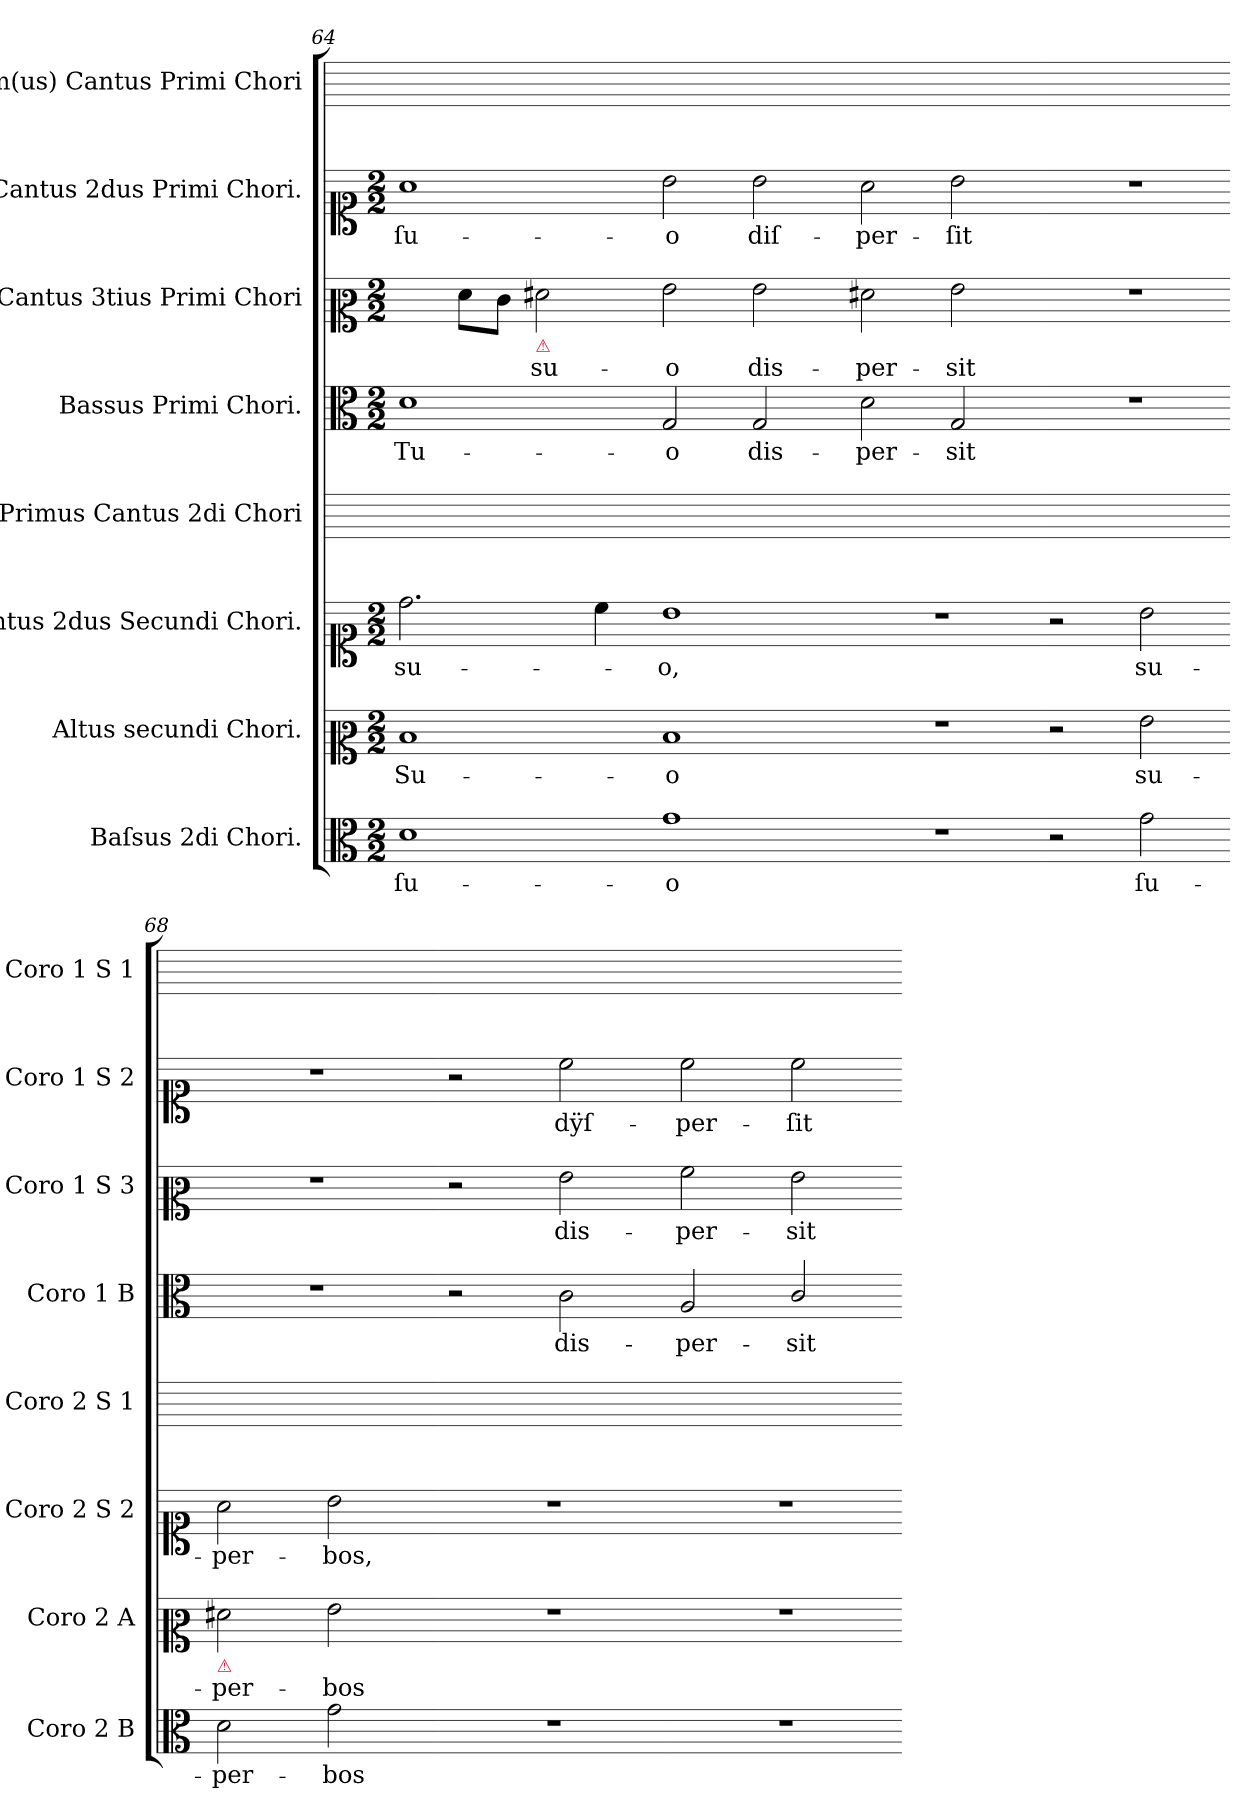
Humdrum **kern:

**kern	**text	**kern	**text	**kern	**text	**kern	**kern	**text	**kern	**text	**kern	**text	**kern
*part8	*part8	*part7	*part7	*part6	*part6	*part5	*part4	*part4	*part3	*part3	*part2	*part2	*part1
*staff8	*staff8	*staff7	*staff7	*staff6	*staff6	*staff5	*staff4	*staff4	*staff3	*staff3	*staff2	*staff2	*staff1
*I"Baſsus 2di Chori.	*	*I"Altus secundi Chori.	*	*I"Cantus 2dus Secundi Chori.	*	*I"Primus Cantus 2di Chori	*I"Bassus Primi Chori.	*	*I"Cantus 3tius Primi Chori	*	*I"Cantus 2dus Primi Chori.	*	*I"1m(us) Cantus Primi Chori
*I'Coro 2 B	*	*I'Coro 2 A	*	*I'Coro 2 S 2	*	*I'Coro 2 S 1	*I'Coro 1 B	*	*I'Coro 1 S 3	*	*I'Coro 1 S 2	*	*I'Coro 1 S 1
*clefC3	*	*clefC2	*	*clefC1	*	*	*clefC3	*	*clefC2	*	*clefC1	*	*
*k[]	*	*k[]	*	*k[]	*	*k[]	*k[]	*	*k[]	*	*k[]	*	*k[]
*C:	*	*C:	*	*C:	*	*C:	*C:	*	*C:	*	*C:	*	*C:
*M2/2	*	*M2/2	*	*M2/2	*	*	*M2/2	*	*M2/2	*	*M2/2	*	*
=64	=64	=64	=64	=64	=64	=64	=64	=64	=64	=64	=64	=64	=64
1d	ſu-	1d	Su-	2.dd\	su-	1ryy	1d	Tu-	4ryy	.	1a	ſu-	1ryy
.	.	.	.	.	.	.	.	.	8f\L	.	.	.	.
.	.	.	.	.	.	.	.	.	8e\J	.	.	.	.
!	!	!	!	!	!	!	!	!	!LO:TX:b:color=crimson:t=⚠	!	!	!	!
.	.	.	.	.	.	.	.	.	2f#X\	su-	.	.	.
.	.	.	.	4cc\	.	.	.	.	.	.	.	.	.
=65-	=65-	=65-	=65-	=65-	=65-	=65-	=65-	=65-	=65-	=65-	=65-	=65-	=65-
1g	o	1d	o	1b	-o,	1ryy	2G/	-o	2g\	-o	2b\	-o	1ryy
.	.	.	.	.	.	.	2G/	dis-	2g\	dis-	2b\	diſ-	.
=66-	=66-	=66-	=66-	=66-	=66-	=66-	=66-	=66-	=66-	=66-	=66-	=66-	=66-
1r	.	1r	.	1r	.	1ryy	2d\	-per-	2f#X\	-per-	2a\	-per-	1ryy
.	.	.	.	.	.	.	2G/	-sit	2g\	-sit	2b\	-ſit	.
=67-	=67-	=67-	=67-	=67-	=67-	=67-	=67-	=67-	=67-	=67-	=67-	=67-	=67-
2r	.	2r	.	2r	.	1ryy	1r	.	1r	.	1r	.	1ryy
2g\	ſu-	2g\	su-	2b\	su-	.	.	.	.	.	.	.	.
=68-	=68-	=68-	=68-	=68-	=68-	=68-	=68-	=68-	=68-	=68-	=68-	=68-	=68-
!	!	!LO:TX:b:color=crimson:t=⚠	!	!	!	!	!	!	!	!	!	!	!
2d\	-per-	2f#X\	-per-	2a\	-per-	1ryy	1r	.	1r	.	1r	.	1ryy
2g\	-bos	2g\	-bos	2b\	-bos,	.	.	.	.	.	.	.	.
=69-	=69-	=69-	=69-	=69-	=69-	=69-	=69-	=69-	=69-	=69-	=69-	=69-	=69-
1r	.	1r	.	1r	.	1ryy	2r	.	2r	.	2r	.	1ryy
.	.	.	.	.	.	.	2c\	dis-	2g\	dis-	2cc\	dÿſ-	.
=70-	=70-	=70-	=70-	=70-	=70-	=70-	=70-	=70-	=70-	=70-	=70-	=70-	=70-
1r	.	1r	.	1r	.	1ryy	2A/	-per-	2a\	-per-	2cc\	-per-	1ryy
.	.	.	.	.	.	.	2c/	-sit	2g\	-sit	2cc\	-ſit	.
=-	=-	=-	=-	=-	=-	=-	=-	=-	=-	=-	=-	=-	=-
*-	*-	*-	*-	*-	*-	*-	*-	*-	*-	*-	*-	*-	*-
